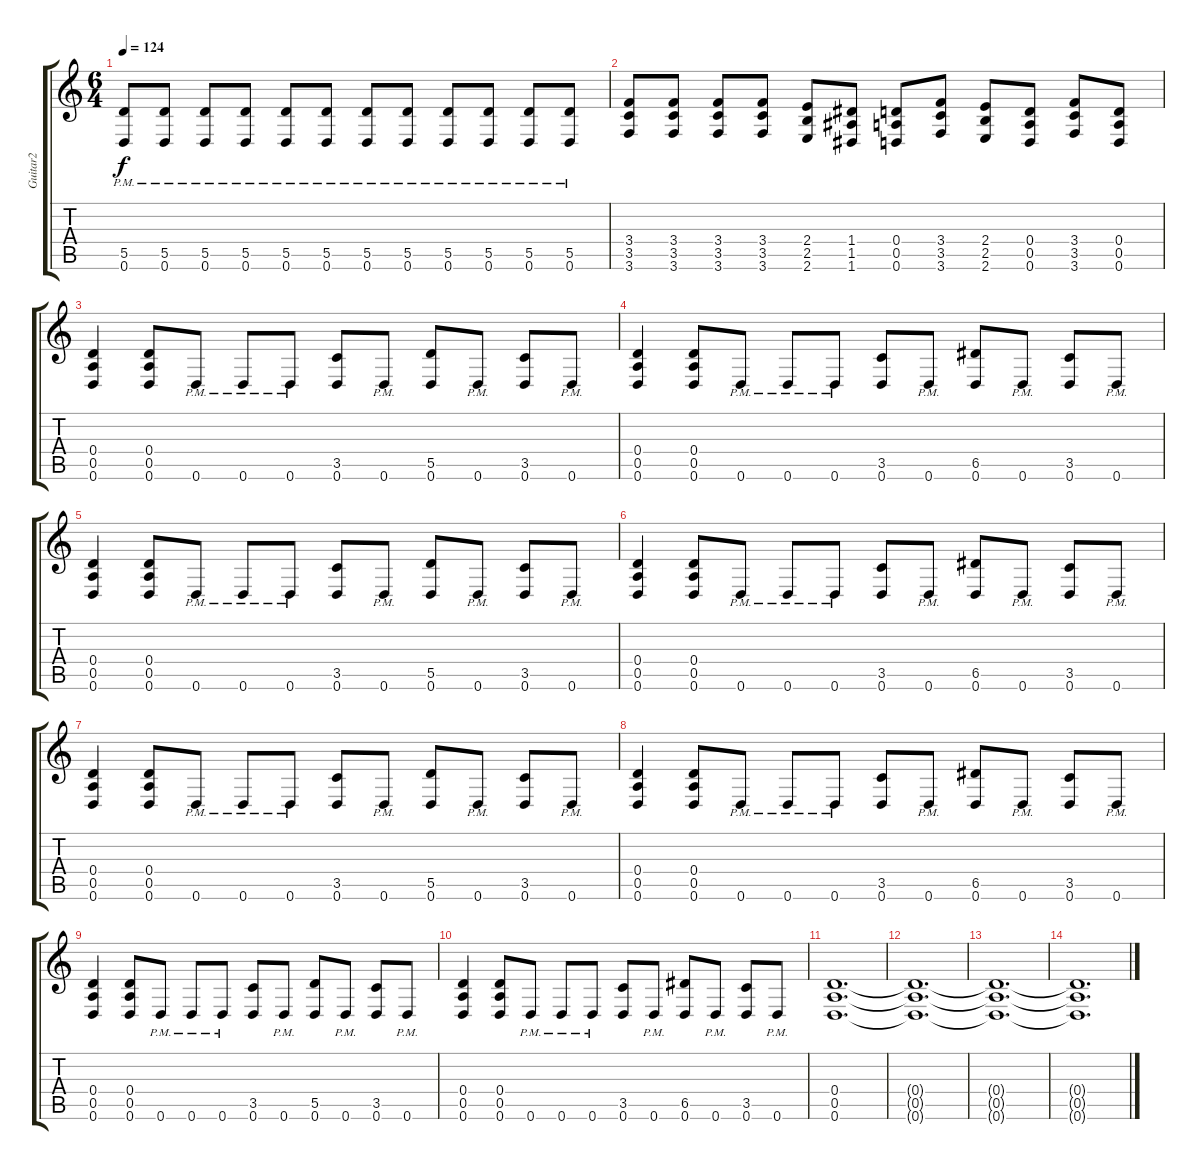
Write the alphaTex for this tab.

\track ("Guitar2" "Guitar2") {instrument overdrivenguitar}
\staff {score tabs}
\tuning (E4 B3 G3 D3 A2 D2) {hide}
\ts (6 4)
\tempo 124
\clef g2
\ks c
(5.5{pm} 0.6{pm}).8{dy f} (5.5{pm} 0.6{pm}).8 (5.5{pm} 0.6{pm}).8 (5.5{pm} 0.6{pm}).8 (5.5{pm} 0.6{pm}).8 (5.5{pm} 0.6{pm}).8 (5.5{pm} 0.6{pm}).8 (5.5{pm} 0.6{pm}).8 (5.5{pm} 0.6{pm}).8 (5.5{pm} 0.6{pm}).8 (5.5{pm} 0.6{pm}).8 (5.5{pm} 0.6{pm}).8 |
(3.4 3.5 3.6).8 (3.4 3.5 3.6).8 (3.4 3.5 3.6).8 (3.4 3.5 3.6).8 (2.4 2.5 2.6).8 (1.4 1.5 1.6).8 (0.4 0.5 0.6).8 (3.4 3.5 3.6).8 (2.4 2.5 2.6).8 (0.4 0.5 0.6).8 (3.4 3.5 3.6).8 (0.4 0.5 0.6).8 |
(0.4 0.5 0.6).4 (0.4 0.5 0.6).8 0.6{pm}.8 0.6{pm}.8 0.6{pm}.8 (3.5 0.6).8 0.6{pm}.8 (5.5 0.6).8 0.6{pm}.8 (3.5 0.6).8 0.6{pm}.8 |
(0.4 0.5 0.6).4 (0.4 0.5 0.6).8 0.6{pm}.8 0.6{pm}.8 0.6{pm}.8 (3.5 0.6).8 0.6{pm}.8 (6.5 0.6).8 0.6{pm}.8 (3.5 0.6).8 0.6{pm}.8 |
(0.4 0.5 0.6).4 (0.4 0.5 0.6).8 0.6{pm}.8 0.6{pm}.8 0.6{pm}.8 (3.5 0.6).8 0.6{pm}.8 (5.5 0.6).8 0.6{pm}.8 (3.5 0.6).8 0.6{pm}.8 |
(0.4 0.5 0.6).4 (0.4 0.5 0.6).8 0.6{pm}.8 0.6{pm}.8 0.6{pm}.8 (3.5 0.6).8 0.6{pm}.8 (6.5 0.6).8 0.6{pm}.8 (3.5 0.6).8 0.6{pm}.8 |
(0.4 0.5 0.6).4 (0.4 0.5 0.6).8 0.6{pm}.8 0.6{pm}.8 0.6{pm}.8 (3.5 0.6).8 0.6{pm}.8 (5.5 0.6).8 0.6{pm}.8 (3.5 0.6).8 0.6{pm}.8 |
(0.4 0.5 0.6).4 (0.4 0.5 0.6).8 0.6{pm}.8 0.6{pm}.8 0.6{pm}.8 (3.5 0.6).8 0.6{pm}.8 (6.5 0.6).8 0.6{pm}.8 (3.5 0.6).8 0.6{pm}.8 |
(0.4 0.5 0.6).4 (0.4 0.5 0.6).8 0.6{pm}.8 0.6{pm}.8 0.6{pm}.8 (3.5 0.6).8 0.6{pm}.8 (5.5 0.6).8 0.6{pm}.8 (3.5 0.6).8 0.6{pm}.8 |
(0.4 0.5 0.6).4 (0.4 0.5 0.6).8 0.6{pm}.8 0.6{pm}.8 0.6{pm}.8 (3.5 0.6).8 0.6{pm}.8 (6.5 0.6).8 0.6{pm}.8 (3.5 0.6).8 0.6{pm}.8 |
(0.4 0.5 0.6).1{d} |
(0.4{t} 0.5{t} 0.6{t}).1{d} |
(0.4{t} 0.5{t} 0.6{t}).1{d} |
(0.4{t} 0.5{t} 0.6{t}).1{d}
